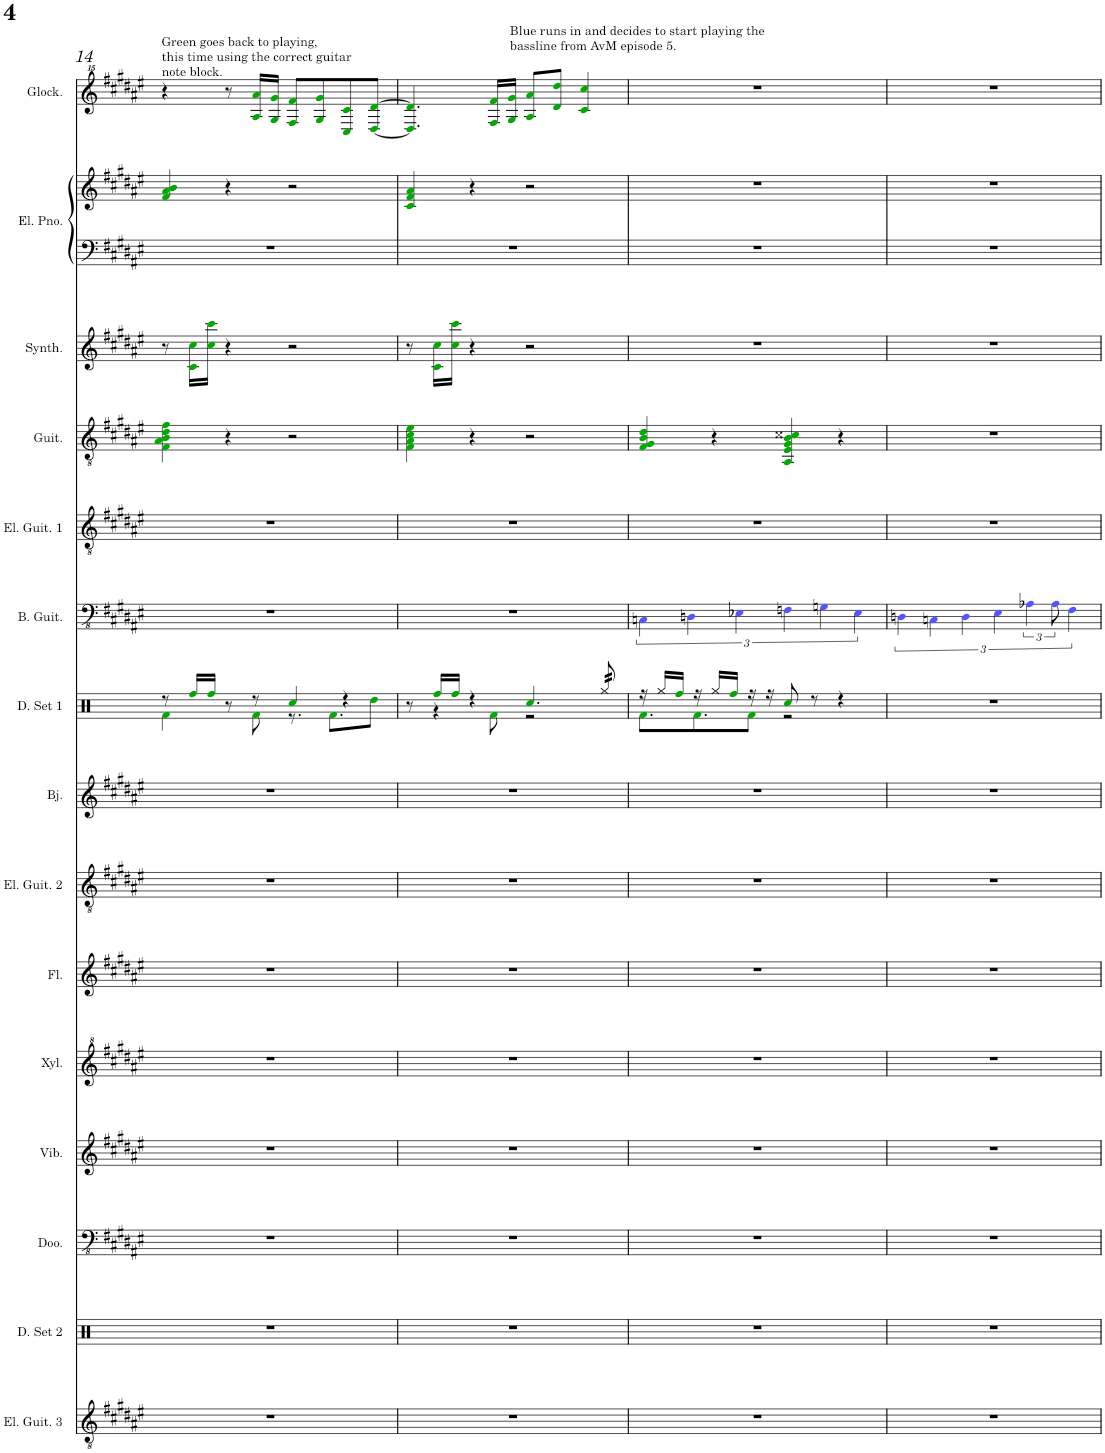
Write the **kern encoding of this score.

**kern	**kern	**kern	**kern	**kern	**kern	**kern	**kern	**kern	**kern	**kern	**kern	**kern	**kern	**kern	**kern
*part15	*part14	*part13	*part12	*part11	*part10	*part9	*part8	*part7	*part6	*part5	*part4	*part3	*part2	*part2	*part1
*staff16	*staff15	*staff14	*staff13	*staff12	*staff11	*staff10	*staff9	*staff8	*staff7	*staff6	*staff5	*staff4	*staff3	*staff2	*staff1
*I"Electric Guitar 3	*I"Drumset 2	*I"Didgeridoo	*I"Vibraphone	*I"Xylophone	*I"Flute	*I"Electric Guitar 2	*I"Banjo	*I"Drumset 1	*I"Bass Guitar	*I"Electric Guitar 1	*I"Guitar	*I"Square Synthesizer	*I"Electric Piano	*	*I"Glockenspiel
*I'El. Guit. 3	*I'D. Set 2	*I'Doo.	*I'Vib.	*I'Xyl.	*I'Fl.	*I'El. Guit. 2	*I'Bj.	*I'D. Set 1	*I'B. Guit.	*I'El. Guit. 1	*I'Guit.	*I'Synth.	*I'El. Pno.	*	*I'Glock.
!!LO:PB:g=z
*clefGv2	*clefX	*clefFv4	*clefG2	*clefG^2	*clefG2	*clefGv2	*clefG2	*clefX	*clefFv4	*clefGv2	*clefGv2	*clefG2	*clefF4	*clefG2	*clefG^^2
*k[f#c#g#d#a#e#]	*k[]	*k[f#c#g#d#a#e#]	*k[f#c#g#d#a#e#]	*k[f#c#g#d#a#e#]	*k[f#c#g#d#a#e#]	*k[f#c#g#d#a#e#]	*k[f#c#g#d#a#e#]	*k[]	*k[f#c#g#d#a#e#]	*k[f#c#g#d#a#e#]	*k[f#c#g#d#a#e#]	*k[f#c#g#d#a#e#]	*k[f#c#g#d#a#e#]	*k[f#c#g#d#a#e#]	*k[f#c#g#d#a#e#]
*M4/4	*M4/4	*M4/4	*M4/4	*M4/4	*M4/4	*M4/4	*M4/4	*M4/4	*M4/4	*M4/4	*M4/4	*M4/4	*M4/4	*M4/4	*M4/4
=14	=14	=14	=14	=14	=14	=14	=14	=14	=14	=14	=14	=14	=14	=14	=14
*	*	*	*	*	*	*	*	*^	*	*	*	*	*	*	*
!	!	!	!	!	!	!	!	!	!	!	!	!	!	!	!	!LO:TX:a:t=Green goes back to playing,
!	!	!	!	!	!	!	!	!	!	!	!	!	!	!	!	!LO:TX:a:t=this time using the correct guitar
!	!	!	!	!	!	!	!	!	!	!	!	!	!	!	!	!LO:TX:a:t=note block.
1r	1r	1r	1r	1r	1r	1r	1r	8r	4Rfi\	1r	1r	4F#i\ 4A#i\ 4Bi\ 4d#i\ 4f#i\	8r	1r	4f#i/ 4a#i/ 4bi/	4r
.	.	.	.	.	.	.	.	16Rffi/LL	.	.	.	.	16c#i\ 16cc#i\LL	.	.	.
.	.	.	.	.	.	.	.	16Rffi/JJ	.	.	.	.	16cc#i\ 16ccc#i\JJ	.	.	.
.	.	.	.	.	.	.	.	8r	8ryy	.	.	4r	4r	.	4r	8r
.	.	.	.	.	.	.	.	8r	8Rfi\	.	.	.	.	.	.	16aa#i/ 16aaa#i/LL
.	.	.	.	.	.	.	.	.	.	.	.	.	.	.	.	16gg#i/ 16ggg#i/JJ
.	.	.	.	.	.	.	.	4Rcci/	8.r	.	.	2r	2r	.	2r	8ff#i/ 8fff#i/L
.	.	.	.	.	.	.	.	.	.	.	.	.	.	.	.	8gg#i/ 8ggg#i/
.	.	.	.	.	.	.	.	.	8.Rfi\L	.	.	.	.	.	.	.
.	.	.	.	.	.	.	.	4r	.	.	.	.	.	.	.	8cc#i/ 8ccc#i/
.	.	.	.	.	.	.	.	.	8Rddi\J	.	.	.	.	.	.	[8dd#i/ [8ddd#i/J
=15	=15	=15	=15	=15	=15	=15	=15	=15	=15	=15	=15	=15	=15	=15	=15	=15
1r	1r	1r	1r	1r	1r	1r	1r	8r	8ryy	1r	1r	4F#i\ 4A#i\ 4c#i\ 4e#i\	8r	1r	4c#i/ 4f#i/ 4a#i/	4.dd#i/] 4.ddd#i/]
.	.	.	.	.	.	.	.	16Rffi/LL	4r	.	.	.	16c#i\ 16cc#i\LL	.	.	.
.	.	.	.	.	.	.	.	16Rffi/JJ	.	.	.	.	16cc#i\ 16ccc#i\JJ	.	.	.
.	.	.	.	.	.	.	.	4r	.	.	.	4r	4r	.	4r	.
!	!	!	!	!	!	!	!	!	!	!	!	!	!	!	!	!LO:TX:a:t=Blue runs in and decides to start playing the
!	!	!	!	!	!	!	!	!	!	!	!	!	!	!	!	!LO:TX:a:t=bassline from AvM episode 5.
.	.	.	.	.	.	.	.	.	8Rfi\	.	.	.	.	.	.	16ff#i/ 16fff#i/LL
.	.	.	.	.	.	.	.	.	.	.	.	.	.	.	.	16gg#i/ 16ggg#i/JJ
.	.	.	.	.	.	.	.	4.Rcci/	2r	.	.	2r	2r	.	2r	8aa#i/ 8aaa#i/L
.	.	.	.	.	.	.	.	.	.	.	.	.	.	.	.	8ddd#i/ 8dddd#i/J
.	.	.	.	.	.	.	.	.	.	.	.	.	.	.	.	4ccc#i/ 4cccc#i/
*	*	*	*	*	*	*	*	*tremolo	*	*	*	*	*	*	*	*
.	.	.	.	.	.	.	.	32Rgg/	.	.	.	.	.	.	.	.
.	.	.	.	.	.	.	.	32Rgg/	.	.	.	.	.	.	.	.
.	.	.	.	.	.	.	.	32Rgg/	.	.	.	.	.	.	.	.
.	.	.	.	.	.	.	.	32Rgg/	.	.	.	.	.	.	.	.
*	*	*	*	*	*	*	*	*Xtremolo	*	*	*	*	*	*	*	*
=16	=16	=16	=16	=16	=16	=16	=16	=16	=16	=16	=16	=16	=16	=16	=16	=16
*	*	*	*	*	*	*	*	*	*	*^	*	*	*	*	*	*
1r	1r	1r	1r	1r	1r	1r	1r	16r	8.Rfi\L	1ryy	6CCnj\	1r	4F#i/ 4G#i/ 4Bi/ 4d#i/	1r	1r	1r	1r
.	.	.	.	.	.	.	.	16Rgg/LL	.	.	.	.	.	.	.	.	.
.	.	.	.	.	.	.	.	16Rffi/JJ	.	.	.	.	.	.	.	.	.
.	.	.	.	.	.	.	.	.	.	.	6DDnj\	.	.	.	.	.	.
.	.	.	.	.	.	.	.	16r	8.Rfi\	.	.	.	.	.	.	.	.
.	.	.	.	.	.	.	.	16Rgg/LL	.	.	.	.	4r	.	.	.	.
.	.	.	.	.	.	.	.	16Rffi/JJ	.	.	.	.	.	.	.	.	.
.	.	.	.	.	.	.	.	.	.	.	6EE-Xj\	.	.	.	.	.	.
.	.	.	.	.	.	.	.	16r	8Rfi\J	.	.	.	.	.	.	.	.
.	.	.	.	.	.	.	.	16r	.	.	.	.	.	.	.	.	.
.	.	.	.	.	.	.	.	8Rcci/	2r	.	6FFnj\	.	4AA#i/ 4E#i/ 4G#i/ 4Bi/ 4c##Xi/	.	.	.	.
.	.	.	.	.	.	.	.	8r	.	.	.	.	.	.	.	.	.
.	.	.	.	.	.	.	.	.	.	.	6GGnj\	.	.	.	.	.	.
.	.	.	.	.	.	.	.	4r	.	.	.	.	4r	.	.	.	.
.	.	.	.	.	.	.	.	.	.	.	6EE-j\	.	.	.	.	.	.
*	*	*	*	*	*	*	*	*v	*v	*	*	*	*	*	*	*	*
=17	=17	=17	=17	=17	=17	=17	=17	=17	=17	=17	=17	=17	=17	=17	=17	=17
1r	1r	1r	1r	1r	1r	1r	1r	1r	1ryy	6DDnj\	1r	1r	1r	1r	1r	1r
.	.	.	.	.	.	.	.	.	.	6CCnj\	.	.	.	.	.	.
.	.	.	.	.	.	.	.	.	.	6DDj\	.	.	.	.	.	.
.	.	.	.	.	.	.	.	.	.	6EE#j\	.	.	.	.	.	.
.	.	.	.	.	.	.	.	.	.	9AA-Xj\	.	.	.	.	.	.
.	.	.	.	.	.	.	.	.	.	18AA-j\	.	.	.	.	.	.
.	.	.	.	.	.	.	.	.	.	6FF#j\	.	.	.	.	.	.
*	*	*	*	*	*	*	*	*	*v	*v	*	*	*	*	*	*
=	=	=	=	=	=	=	=	=	=	=	=	=	=	=	=
*-	*-	*-	*-	*-	*-	*-	*-	*-	*-	*-	*-	*-	*-	*-	*-
